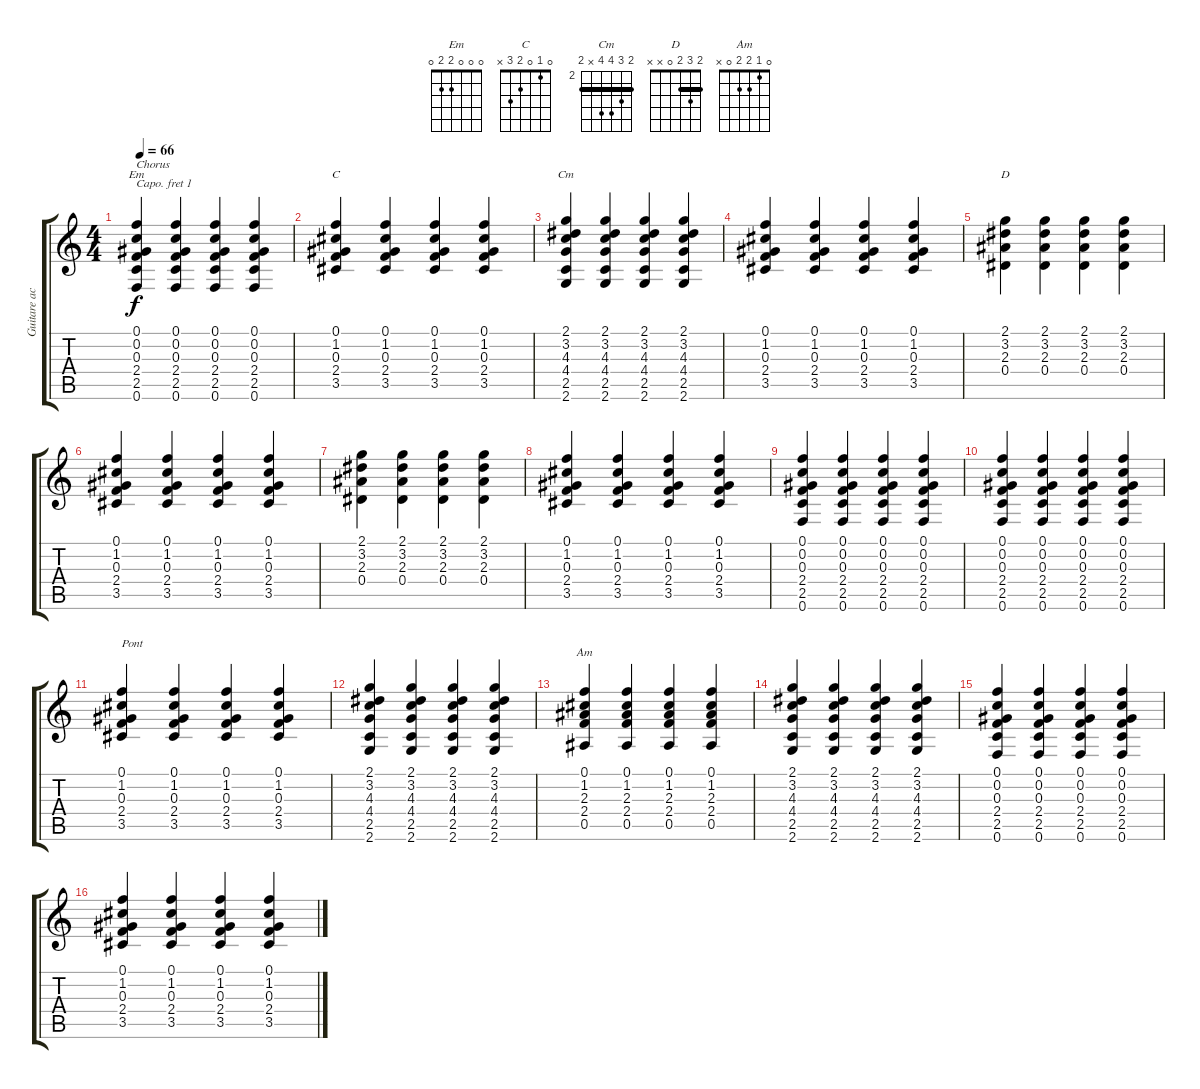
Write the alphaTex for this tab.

\track ("Guitare acoustique" "Guitare ac") {instrument acousticguitarsteel}
\staff {score tabs}
\capo 1
\tuning (E4 B3 G3 D3 A2 E2) {hide}
\chord ("Em" 0 0 0 2 2 0)
\chord ("C" 0 1 0 2 3 x)
\chord ("Cm" 3 4 5 5 x 3) {firstfret 2 barre 3}
\chord ("D" 2 3 2 0 x x) {barre 2}
\chord ("Am" 0 1 2 2 0 x)
\ts (4 4)
\tempo 66
\clef g2
\ks c
(0.1 0.2 0.3 2.4 2.5 0.6).4{ch "Em" txt "Chorus" dy f} (0.1 0.2 0.3 2.4 2.5 0.6).4 (0.1 0.2 0.3 2.4 2.5 0.6).4 (0.1 0.2 0.3 2.4 2.5 0.6).4 |
(0.1 1.2 0.3 2.4 3.5).4{ch "C"} (0.1 1.2 0.3 2.4 3.5).4 (0.1 1.2 0.3 2.4 3.5).4 (0.1 1.2 0.3 2.4 3.5).4 |
(2.1 3.2 4.3 4.4 2.5 2.6).4{ch "Cm"} (2.1 3.2 4.3 4.4 2.5 2.6).4 (2.1 3.2 4.3 4.4 2.5 2.6).4 (2.1 3.2 4.3 4.4 2.5 2.6).4 |
(0.1 1.2 0.3 2.4 3.5).4 (0.1 1.2 0.3 2.4 3.5).4 (0.1 1.2 0.3 2.4 3.5).4 (0.1 1.2 0.3 2.4 3.5).4 |
(2.1 3.2 2.3 0.4).4{ch "D"} (2.1 3.2 2.3 0.4).4 (2.1 3.2 2.3 0.4).4 (2.1 3.2 2.3 0.4).4 |
(0.1 1.2 0.3 2.4 3.5).4 (0.1 1.2 0.3 2.4 3.5).4 (0.1 1.2 0.3 2.4 3.5).4 (0.1 1.2 0.3 2.4 3.5).4 |
(2.1 3.2 2.3 0.4).4 (2.1 3.2 2.3 0.4).4 (2.1 3.2 2.3 0.4).4 (2.1 3.2 2.3 0.4).4 |
(0.1 1.2 0.3 2.4 3.5).4 (0.1 1.2 0.3 2.4 3.5).4 (0.1 1.2 0.3 2.4 3.5).4 (0.1 1.2 0.3 2.4 3.5).4 |
(0.1 0.2 0.3 2.4 2.5 0.6).4 (0.1 0.2 0.3 2.4 2.5 0.6).4 (0.1 0.2 0.3 2.4 2.5 0.6).4 (0.1 0.2 0.3 2.4 2.5 0.6).4 |
(0.1 0.2 0.3 2.4 2.5 0.6).4 (0.1 0.2 0.3 2.4 2.5 0.6).4 (0.1 0.2 0.3 2.4 2.5 0.6).4 (0.1 0.2 0.3 2.4 2.5 0.6).4 |
(0.1 1.2 0.3 2.4 3.5).4{txt "Pont"} (0.1 1.2 0.3 2.4 3.5).4 (0.1 1.2 0.3 2.4 3.5).4 (0.1 1.2 0.3 2.4 3.5).4 |
(2.1 3.2 4.3 4.4 2.5 2.6).4 (2.1 3.2 4.3 4.4 2.5 2.6).4 (2.1 3.2 4.3 4.4 2.5 2.6).4 (2.1 3.2 4.3 4.4 2.5 2.6).4 |
(0.1 1.2 2.3 2.4 0.5).4{ch "Am"} (0.1 1.2 2.3 2.4 0.5).4 (0.1 1.2 2.3 2.4 0.5).4 (0.1 1.2 2.3 2.4 0.5).4 |
(2.1 3.2 4.3 4.4 2.5 2.6).4 (2.1 3.2 4.3 4.4 2.5 2.6).4 (2.1 3.2 4.3 4.4 2.5 2.6).4 (2.1 3.2 4.3 4.4 2.5 2.6).4 |
(0.1 0.2 0.3 2.4 2.5 0.6).4 (0.1 0.2 0.3 2.4 2.5 0.6).4 (0.1 0.2 0.3 2.4 2.5 0.6).4 (0.1 0.2 0.3 2.4 2.5 0.6).4 |
(0.1 1.2 0.3 2.4 3.5).4 (0.1 1.2 0.3 2.4 3.5).4 (0.1 1.2 0.3 2.4 3.5).4 (0.1 1.2 0.3 2.4 3.5).4
